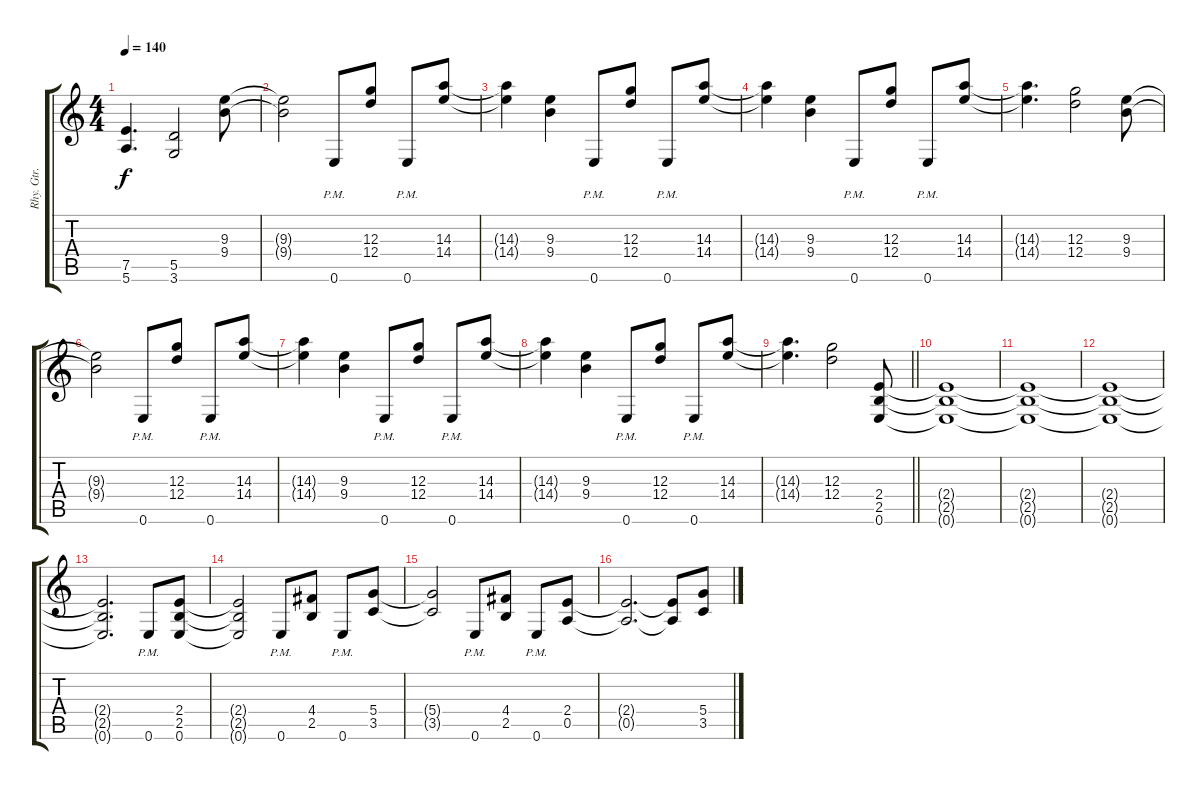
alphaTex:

\track ("Rhy. Gtr. 1" "Rhy. Gtr. ") {instrument distortionguitar}
\staff {score tabs}
\tuning (E4 B3 G3 D3 A2 E2) {hide}
\ts (4 4)
\tempo 140
\clef g2
\ks c
(7.5{t} 5.6{t}).4{d dy f} (5.5 3.6).2 (9.3 9.4).8 |
(9.3{t} 9.4{t}).2 0.6{pm}.8 (12.3 12.4).8 0.6{pm}.8 (14.3 14.4).8 |
(14.3{t} 14.4{t}).4 (9.3 9.4).4 0.6{pm}.8 (12.3 12.4).8 0.6{pm}.8 (14.3 14.4).8 |
(14.3{t} 14.4{t}).4 (9.3 9.4).4 0.6{pm}.8 (12.3 12.4).8 0.6{pm}.8 (14.3 14.4).8 |
(14.3{t} 14.4{t}).4{d} (12.3 12.4).2 (9.3 9.4).8 |
(9.3{t} 9.4{t}).2 0.6{pm}.8 (12.3 12.4).8 0.6{pm}.8 (14.3 14.4).8 |
(14.3{t} 14.4{t}).4 (9.3 9.4).4 0.6{pm}.8 (12.3 12.4).8 0.6{pm}.8 (14.3 14.4).8 |
(14.3{t} 14.4{t}).4 (9.3 9.4).4 0.6{pm}.8 (12.3 12.4).8 0.6{pm}.8 (14.3 14.4).8 |
\barLineRight lightlight
(14.3{t} 14.4{t}).4{d} (12.3 12.4).2 (2.4 2.5 0.6).8{volume 6} |
\section ("" "")
(2.4{t} 2.5{t} 0.6{t}).1 |
(2.4{t} 2.5{t} 0.6{t}).1 |
(2.4{t} 2.5{t} 0.6{t}).1 |
(2.4{t} 2.5{t} 0.6{t}).2{d} 0.6{pm}.8 (2.4 2.5 0.6).8 |
(2.4{t} 2.5{t} 0.6{t}).2 0.6{pm}.8 (4.4 2.5).8 0.6{pm}.8 (5.4 3.5).8 |
(5.4{t} 3.5{t}).2 0.6{pm}.8 (4.4 2.5).8 0.6{pm}.8 (2.4 0.5).8 |
(2.4{t} 0.5{t}).2{d} (2.4{t} 0.5{t}).8 (5.4 3.5).8
